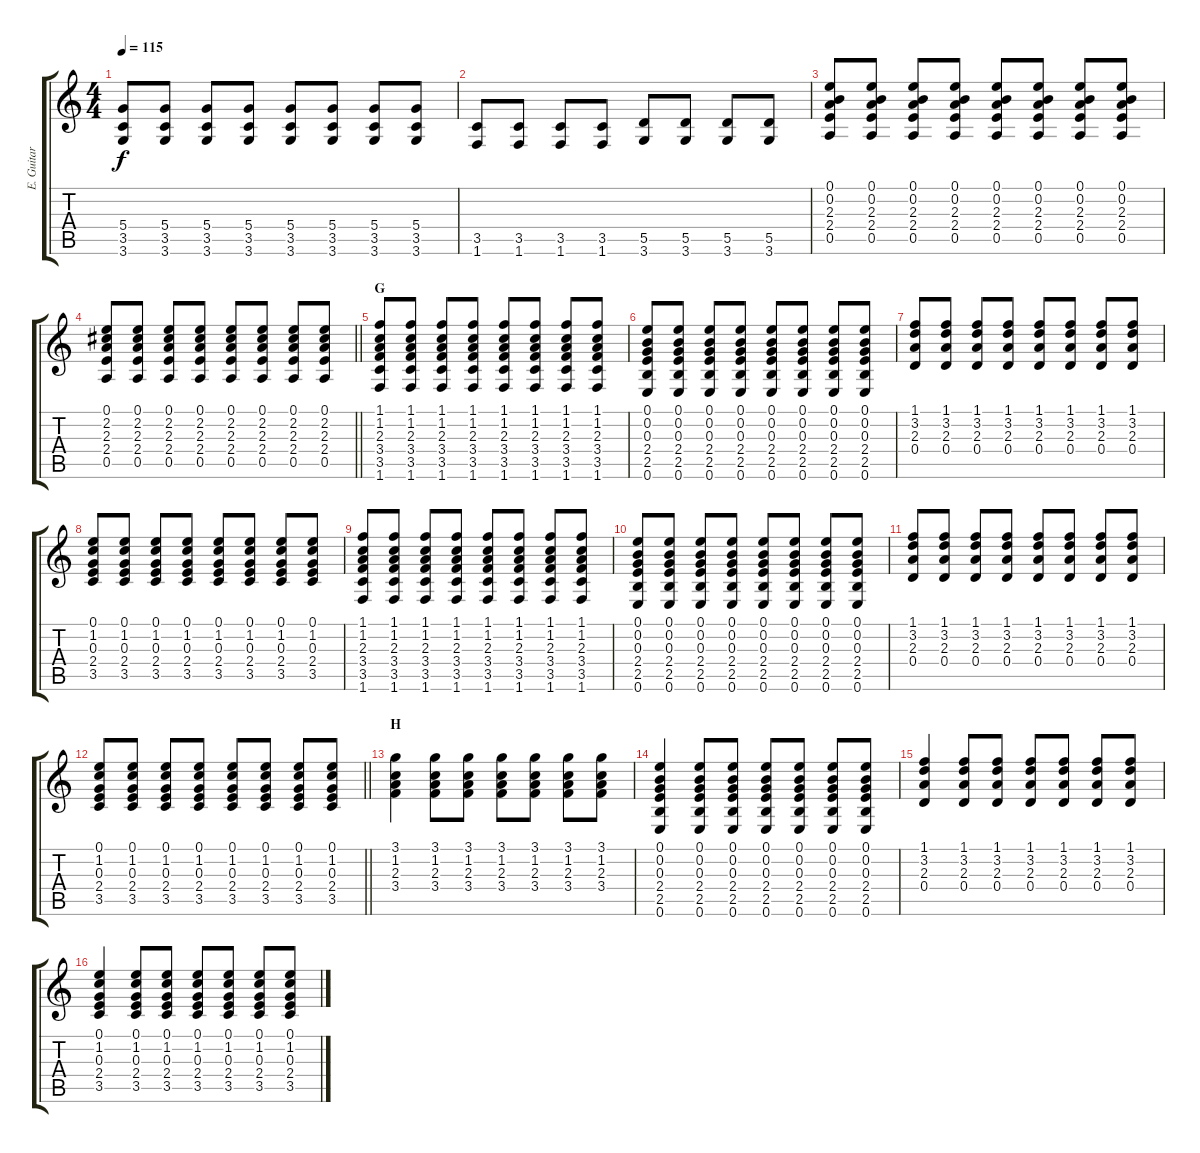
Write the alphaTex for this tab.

\track ("E. Guitar 1" "E. Guitar ") {instrument electricguitarclean}
\staff {score tabs}
\tuning (E4 B3 G3 D3 A2 E2) {hide}
\ts (4 4)
\tempo 115
\clef g2
\ks c
(5.4 3.5 3.6).8{dy f} (5.4 3.5 3.6).8 (5.4 3.5 3.6).8 (5.4 3.5 3.6).8 (5.4 3.5 3.6).8 (5.4 3.5 3.6).8 (5.4 3.5 3.6).8 (5.4 3.5 3.6).8 |
(3.5 1.6).8 (3.5 1.6).8 (3.5 1.6).8 (3.5 1.6).8 (5.5 3.6).8 (5.5 3.6).8 (5.5 3.6).8 (5.5 3.6).8 |
(0.1 0.2 2.3 2.4 0.5).8 (0.1 0.2 2.3 2.4 0.5).8 (0.1 0.2 2.3 2.4 0.5).8 (0.1 0.2 2.3 2.4 0.5).8 (0.1 0.2 2.3 2.4 0.5).8 (0.1 0.2 2.3 2.4 0.5).8 (0.1 0.2 2.3 2.4 0.5).8 (0.1 0.2 2.3 2.4 0.5).8 |
\barLineRight lightlight
(0.1 2.2 2.3 2.4 0.5).8 (0.1 2.2 2.3 2.4 0.5).8 (0.1 2.2 2.3 2.4 0.5).8 (0.1 2.2 2.3 2.4 0.5).8 (0.1 2.2 2.3 2.4 0.5).8 (0.1 2.2 2.3 2.4 0.5).8 (0.1 2.2 2.3 2.4 0.5).8 (0.1 2.2 2.3 2.4 0.5).8 |
\section ("" "G")
(1.1 1.2 2.3 3.4 3.5 1.6).8 (1.1 1.2 2.3 3.4 3.5 1.6).8 (1.1 1.2 2.3 3.4 3.5 1.6).8 (1.1 1.2 2.3 3.4 3.5 1.6).8 (1.1 1.2 2.3 3.4 3.5 1.6).8 (1.1 1.2 2.3 3.4 3.5 1.6).8 (1.1 1.2 2.3 3.4 3.5 1.6).8 (1.1 1.2 2.3 3.4 3.5 1.6).8 |
(0.1 0.2 0.3 2.4 2.5 0.6).8 (0.1 0.2 0.3 2.4 2.5 0.6).8 (0.1 0.2 0.3 2.4 2.5 0.6).8 (0.1 0.2 0.3 2.4 2.5 0.6).8 (0.1 0.2 0.3 2.4 2.5 0.6).8 (0.1 0.2 0.3 2.4 2.5 0.6).8 (0.1 0.2 0.3 2.4 2.5 0.6).8 (0.1 0.2 0.3 2.4 2.5 0.6).8 |
(1.1 3.2 2.3 0.4).8 (1.1 3.2 2.3 0.4).8 (1.1 3.2 2.3 0.4).8 (1.1 3.2 2.3 0.4).8 (1.1 3.2 2.3 0.4).8 (1.1 3.2 2.3 0.4).8 (1.1 3.2 2.3 0.4).8 (1.1 3.2 2.3 0.4).8 |
(0.1 1.2 0.3 2.4 3.5).8 (0.1 1.2 0.3 2.4 3.5).8 (0.1 1.2 0.3 2.4 3.5).8 (0.1 1.2 0.3 2.4 3.5).8 (0.1 1.2 0.3 2.4 3.5).8 (0.1 1.2 0.3 2.4 3.5).8 (0.1 1.2 0.3 2.4 3.5).8 (0.1 1.2 0.3 2.4 3.5).8 |
(1.1 1.2 2.3 3.4 3.5 1.6).8 (1.1 1.2 2.3 3.4 3.5 1.6).8 (1.1 1.2 2.3 3.4 3.5 1.6).8 (1.1 1.2 2.3 3.4 3.5 1.6).8 (1.1 1.2 2.3 3.4 3.5 1.6).8 (1.1 1.2 2.3 3.4 3.5 1.6).8 (1.1 1.2 2.3 3.4 3.5 1.6).8 (1.1 1.2 2.3 3.4 3.5 1.6).8 |
(0.1 0.2 0.3 2.4 2.5 0.6).8 (0.1 0.2 0.3 2.4 2.5 0.6).8 (0.1 0.2 0.3 2.4 2.5 0.6).8 (0.1 0.2 0.3 2.4 2.5 0.6).8 (0.1 0.2 0.3 2.4 2.5 0.6).8 (0.1 0.2 0.3 2.4 2.5 0.6).8 (0.1 0.2 0.3 2.4 2.5 0.6).8 (0.1 0.2 0.3 2.4 2.5 0.6).8 |
(1.1 3.2 2.3 0.4).8 (1.1 3.2 2.3 0.4).8 (1.1 3.2 2.3 0.4).8 (1.1 3.2 2.3 0.4).8 (1.1 3.2 2.3 0.4).8 (1.1 3.2 2.3 0.4).8 (1.1 3.2 2.3 0.4).8 (1.1 3.2 2.3 0.4).8 |
\barLineRight lightlight
(0.1 1.2 0.3 2.4 3.5).8 (0.1 1.2 0.3 2.4 3.5).8 (0.1 1.2 0.3 2.4 3.5).8 (0.1 1.2 0.3 2.4 3.5).8 (0.1 1.2 0.3 2.4 3.5).8 (0.1 1.2 0.3 2.4 3.5).8 (0.1 1.2 0.3 2.4 3.5).8 (0.1 1.2 0.3 2.4 3.5).8 |
\section ("" "H")
(3.1 1.2 2.3 3.4).4 (3.1 1.2 2.3 3.4).8 (3.1 1.2 2.3 3.4).8 (3.1 1.2 2.3 3.4).8 (3.1 1.2 2.3 3.4).8 (3.1 1.2 2.3 3.4).8 (3.1 1.2 2.3 3.4).8 |
(0.1 0.2 0.3 2.4 2.5 0.6).4 (0.1 0.2 0.3 2.4 2.5 0.6).8 (0.1 0.2 0.3 2.4 2.5 0.6).8 (0.1 0.2 0.3 2.4 2.5 0.6).8 (0.1 0.2 0.3 2.4 2.5 0.6).8 (0.1 0.2 0.3 2.4 2.5 0.6).8 (0.1 0.2 0.3 2.4 2.5 0.6).8 |
(1.1 3.2 2.3 0.4).4 (1.1 3.2 2.3 0.4).8 (1.1 3.2 2.3 0.4).8 (1.1 3.2 2.3 0.4).8 (1.1 3.2 2.3 0.4).8 (1.1 3.2 2.3 0.4).8 (1.1 3.2 2.3 0.4).8 |
(0.1 1.2 0.3 2.4 3.5).4 (0.1 1.2 0.3 2.4 3.5).8 (0.1 1.2 0.3 2.4 3.5).8 (0.1 1.2 0.3 2.4 3.5).8 (0.1 1.2 0.3 2.4 3.5).8 (0.1 1.2 0.3 2.4 3.5).8 (0.1 1.2 0.3 2.4 3.5).8
